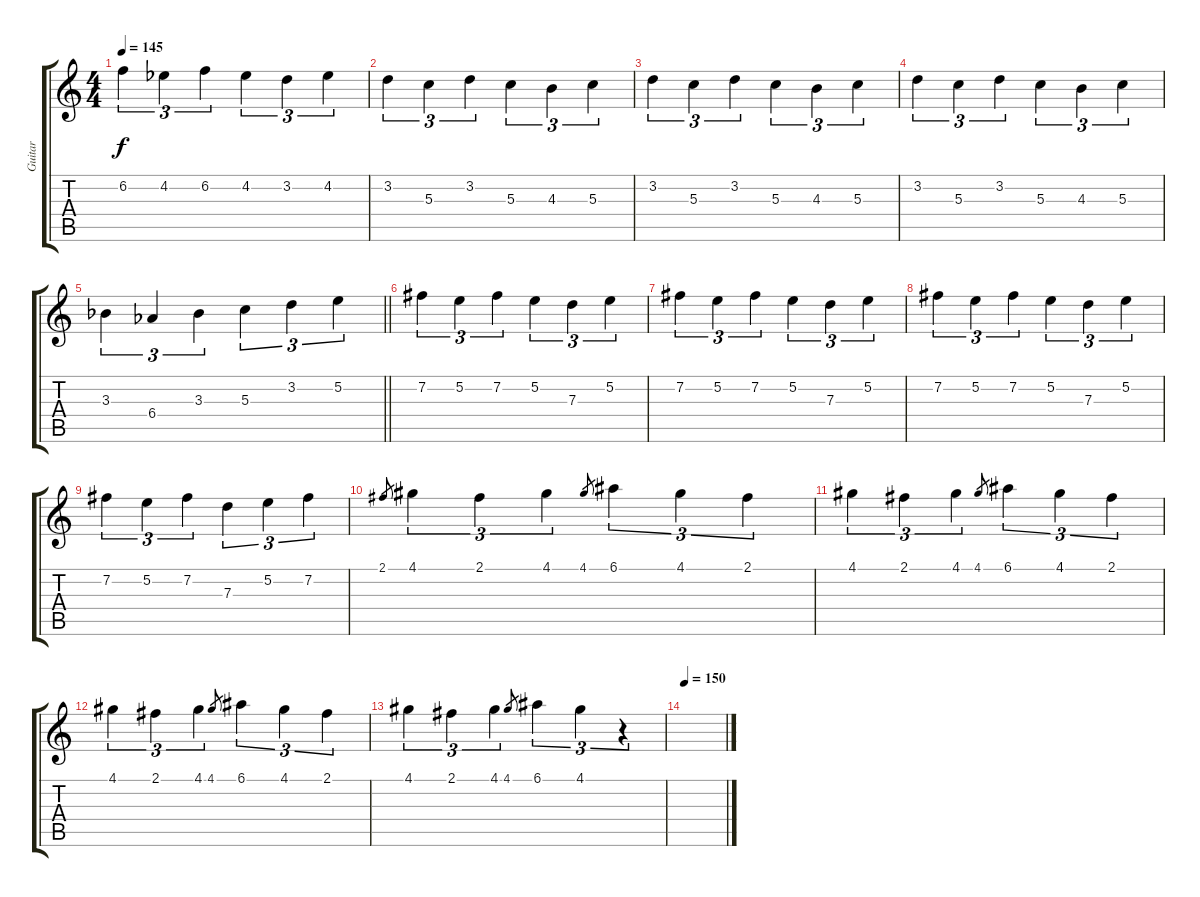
\track ("Guitar" "Guitar") {instrument electricguitarjazz}
\staff {score tabs}
\tuning (E4 B3 G3 D3 A2 E2) {hide}
\ts (4 4)
\tempo 145
\clef g2
\ks c
6.2.4{tu (3 2) dy f} 4.2{acc b}.4{tu (3 2)} 6.2.4{tu (3 2)} 4.2{acc b}.4{tu (3 2)} 3.2.4{tu (3 2)} 4.2{acc b}.4{tu (3 2)} |
3.2.4{tu (3 2)} 5.3.4{tu (3 2)} 3.2.4{tu (3 2)} 5.3.4{tu (3 2)} 4.3.4{tu (3 2)} 5.3.4{tu (3 2)} |
3.2.4{tu (3 2)} 5.3.4{tu (3 2)} 3.2.4{tu (3 2)} 5.3.4{tu (3 2)} 4.3.4{tu (3 2)} 5.3.4{tu (3 2)} |
3.2.4{tu (3 2)} 5.3.4{tu (3 2)} 3.2.4{tu (3 2)} 5.3.4{tu (3 2)} 4.3.4{tu (3 2)} 5.3.4{tu (3 2)} |
\barLineRight lightlight
3.3{acc b}.4{tu (3 2)} 6.4{acc b}.4{tu (3 2)} 3.3{acc b}.4{tu (3 2)} 5.3.4{tu (3 2)} 3.2.4{tu (3 2)} 5.2.4{tu (3 2)} |
7.2.4{tu (3 2)} 5.2.4{tu (3 2)} 7.2.4{tu (3 2)} 5.2.4{tu (3 2)} 7.3.4{tu (3 2)} 5.2.4{tu (3 2)} |
7.2.4{tu (3 2)} 5.2.4{tu (3 2)} 7.2.4{tu (3 2)} 5.2.4{tu (3 2)} 7.3.4{tu (3 2)} 5.2.4{tu (3 2)} |
7.2.4{tu (3 2)} 5.2.4{tu (3 2)} 7.2.4{tu (3 2)} 5.2.4{tu (3 2)} 7.3.4{tu (3 2)} 5.2.4{tu (3 2)} |
7.2.4{tu (3 2)} 5.2.4{tu (3 2)} 7.2.4{tu (3 2)} 7.3.4{tu (3 2)} 5.2.4{tu (3 2)} 7.2.4{tu (3 2)} |
2.1.8{gr} 4.1.4{tu (3 2)} 2.1.4{tu (3 2)} 4.1.4{tu (3 2)} 4.1.8{gr} 6.1.4{tu (3 2)} 4.1.4{tu (3 2)} 2.1.4{tu (3 2)} |
4.1.4{tu (3 2)} 2.1.4{tu (3 2)} 4.1.4{tu (3 2)} 4.1.8{gr} 6.1.4{tu (3 2)} 4.1.4{tu (3 2)} 2.1.4{tu (3 2)} |
4.1.4{tu (3 2)} 2.1.4{tu (3 2)} 4.1.4{tu (3 2)} 4.1.8{gr} 6.1.4{tu (3 2)} 4.1.4{tu (3 2)} 2.1.4{tu (3 2)} |
4.1.4{tu (3 2)} 2.1.4{tu (3 2)} 4.1.4{tu (3 2)} 4.1.8{gr} 6.1.4{tu (3 2)} 4.1.4{tu (3 2)} r.4{tu (3 2)} |
\tempo 150
